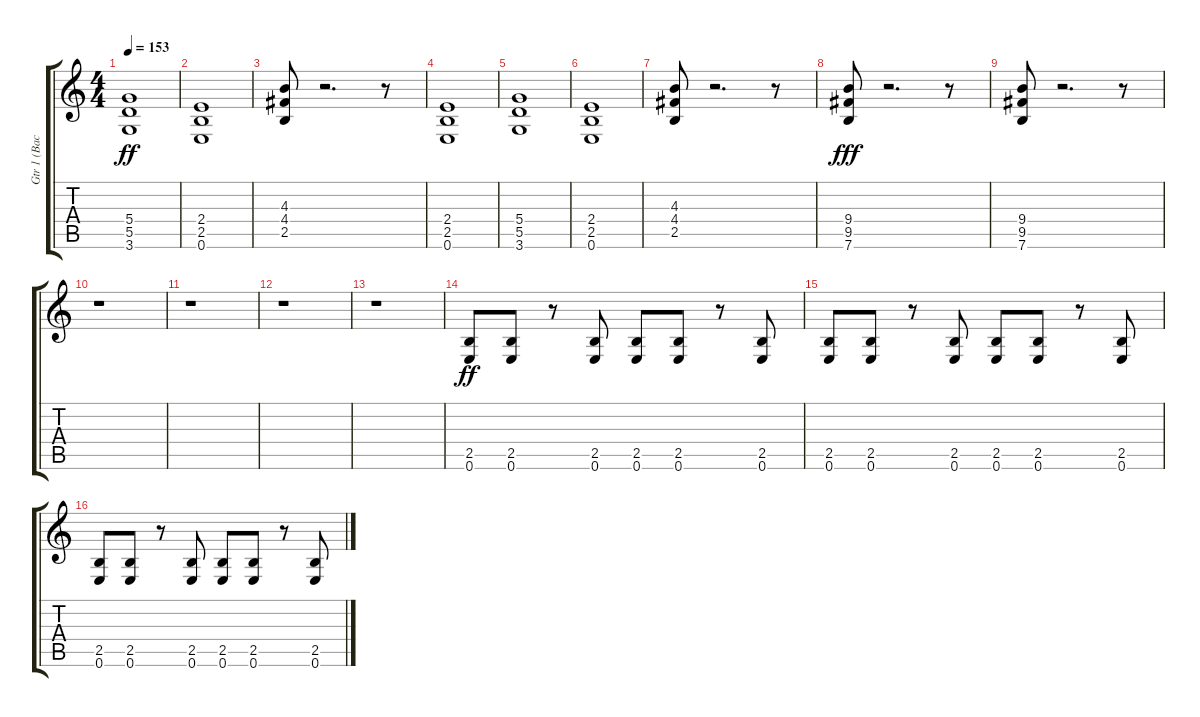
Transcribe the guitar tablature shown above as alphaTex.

\track ("Gtr 1 (Back)" "Gtr 1 (Bac") {instrument distortionguitar}
\staff {score tabs}
\tuning (E4 B3 G3 D3 A2 E2) {hide}
\ts (4 4)
\tempo 153
\clef g2
\ks c
(5.4 5.5 3.6).1{dy ff} |
(2.4 2.5 0.6).1 |
(4.3 4.4 2.5).8 r.2{d} r.8 |
(2.4 2.5 0.6).1 |
(5.4 5.5 3.6).1 |
(2.4 2.5 0.6).1 |
(4.3 4.4 2.5).8 r.2{d} r.8 |
(9.4 9.5 7.6).8{dy fff} r.2{d} r.8 |
(9.4 9.5 7.6).8 r.2{d} r.8 |
r.1 |
r.1 |
r.1 |
r.1 |
(2.5 0.6).8{dy ff} (2.5 0.6).8 r.8 (2.5 0.6).8 (2.5 0.6).8 (2.5 0.6).8 r.8 (2.5 0.6).8 |
(2.5 0.6).8 (2.5 0.6).8 r.8 (2.5 0.6).8 (2.5 0.6).8 (2.5 0.6).8 r.8 (2.5 0.6).8 |
(2.5 0.6).8 (2.5 0.6).8 r.8 (2.5 0.6).8 (2.5 0.6).8 (2.5 0.6).8 r.8 (2.5 0.6).8
